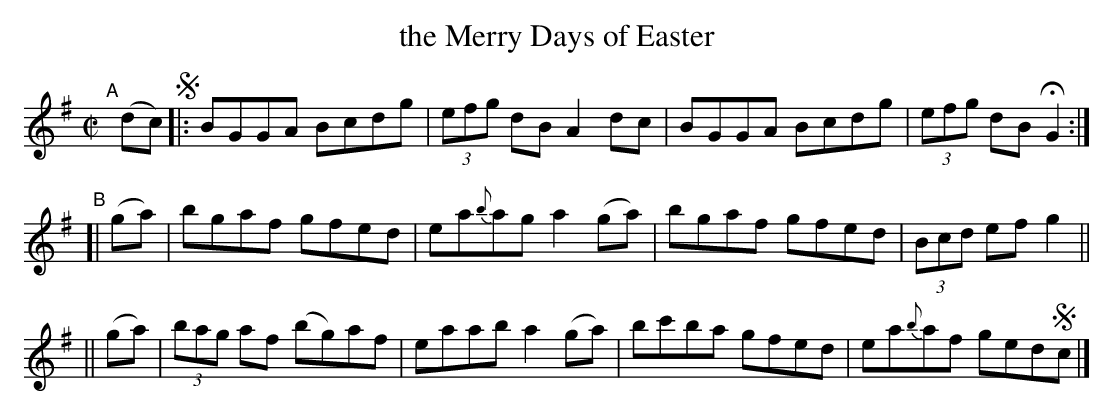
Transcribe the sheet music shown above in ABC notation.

X:1
T: the Merry Days of Easter
M: C|
L: 1/8
K: G
"^A"[|] (dc) !segno!\
|: BGGA Bcdg | (3efg dB A2dc | BGGA Bcdg | (3efg dB HG2 :|
"^B"\
[| (ga) | bgaf gfed | ea{b}ag a2(ga) | bgaf gfed | (3Bcd ef g2 ||
|| (ga) | (3bag af (bg)af | eaab a2(ga) | bc'ba gfed | ea{b}af ged!segno!c |]
